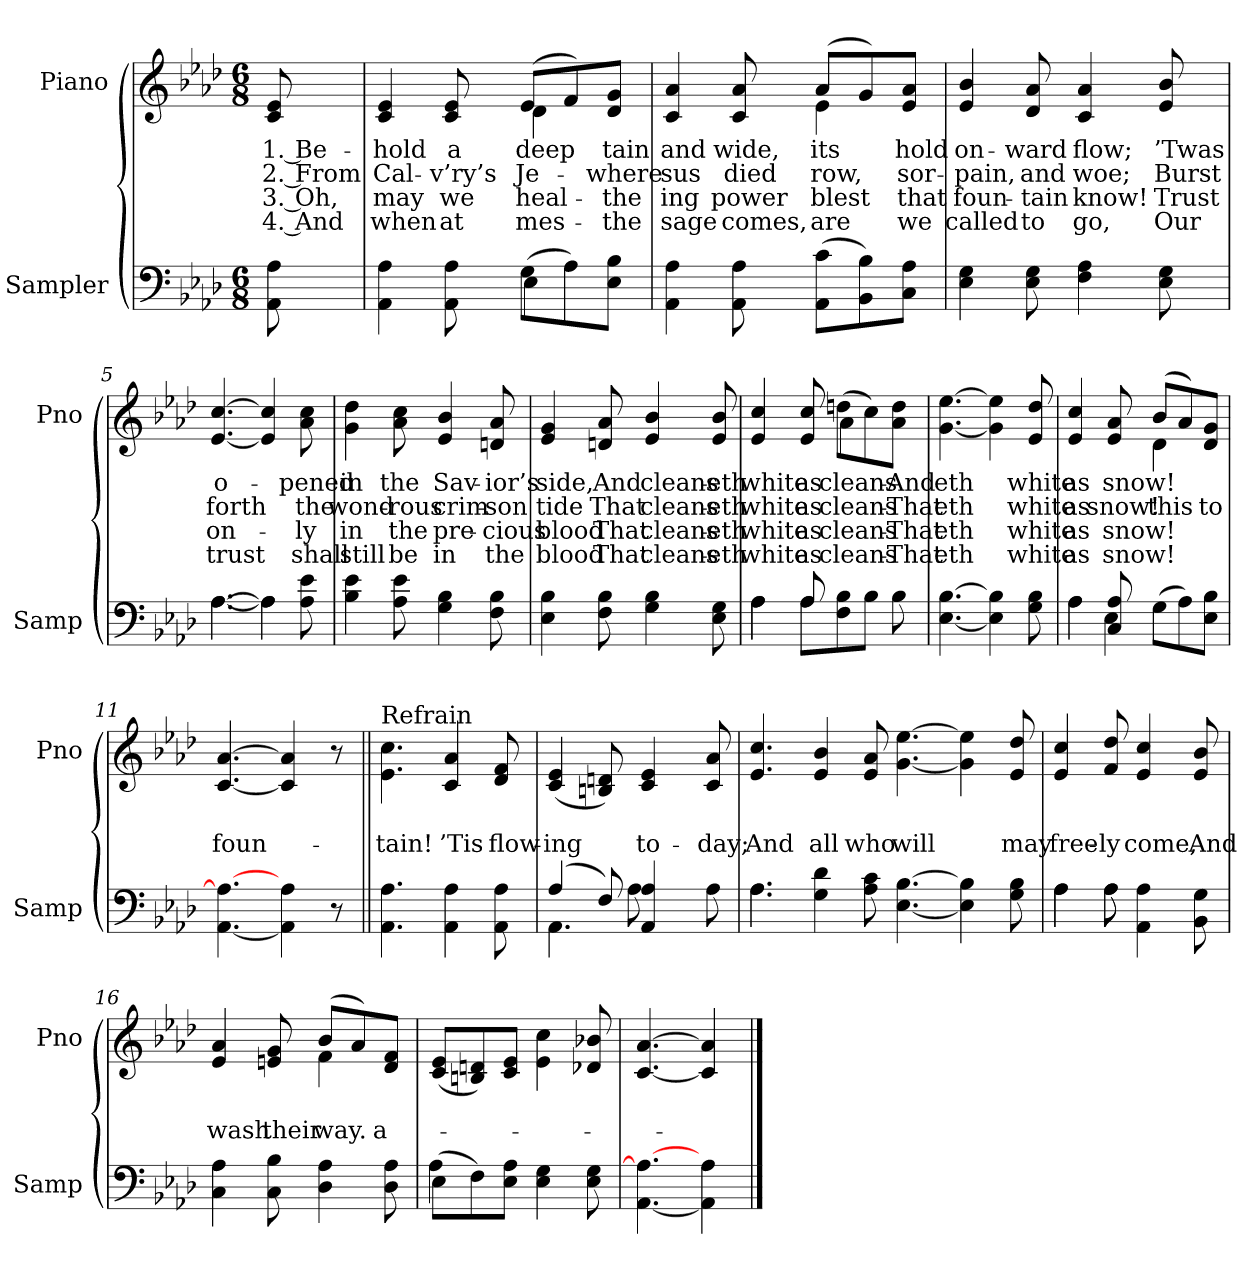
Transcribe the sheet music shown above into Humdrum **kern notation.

**kern	**kern	**text	**text	**text	**text
*part2	*part1	*part1	*part1	*part1	*part1
*staff2	*staff1	*staff1	*staff1	*staff1	*staff1
*I"Sampler	*I"Piano	*	*	*	*
*I'Samp	*I'Pno	*	*	*	*
*clefF4	*clefG2	*	*	*	*
*k[b-e-a-d-]	*k[b-e-a-d-]	*	*	*	*
*A-:	*A-:	*	*	*	*
*M6/8	*M6/8	*	*	*	*
=1	=1	=1	=1	=1	=1
8AA- 8A-	8c 8e-	1. Be-	2. From	3. Oh,	4. And
=2	=2	=2	=2	=2	=2
*^	*^	*	*	*	*
4AA- 4A-	4.ryy	4c 4e-	4.ryy	-hold	Cal-	may	when
8AA- 8A-	.	8c 8e-	.	a	-v’ry’s	we	at
(8G\L	4E-	(8e-/L	4d-	deep	Je-	heal-	mes-
8A-\)	.	8f/)	.	.	.	.	.
8E-\ 8B-\J	8ryy	8d-/ 8g/J	8ryy	-tain	where	the	the
*v	*v	*	*	*	*	*	*
=3	=3	=3	=3	=3	=3	=3
4AA- 4A-	4c 4a-	4.ryy	and	-sus	-ing	-sage
8AA- 8A-	8c 8a-	.	wide,	died	power	comes,
(8AA-\ 8c\L	(8a-/L	4e-	its	-row,	blest	are
8BB-\ 8B-\)	8g/)	.	.	.	.	.
8C\ 8A-\J	8e-/ 8a-/J	8ryy	-hold	sor-	that	we
*	*v	*v	*	*	*	*
=4	=4	=4	=4	=4	=4
4E- 4G	4e- 4b-	on-	pain,	foun-	called
8E- 8G	8d- 8a-	-ward	and	-tain	to
4F 4A-	4c 4a-	flow;	woe;	know!	go,
8E- 8G	8e- 8b-	’Twas	Burst	Trust	Our
=5	=5	=5	=5	=5	=5
*^	*	*	*	*	*
[4.A-\	[4.A-	[4.e- [4.cc	o-	forth	on-	trust
4A-\]	4A-]	4e-] 4cc]	.	.	.	.
8A- 8e-	8ryy	8a- 8cc	-pened	the	-ly	shall
*v	*v	*	*	*	*	*
=6	=6	=6	=6	=6	=6
4B- 4e-	4g 4dd-	in	wond-	in	still
8A- 8e-	8a- 8cc	the	-rous	the	be
4G 4B-	4e- 4b-	Sav-	crim-	pre-	in
8F 8B-	8dn 8a-	-ior’s	-son	-cious	the
=7	=7	=7	=7	=7	=7
4E- 4B-	4e- 4g	side,	tide	blood	blood
8F 8B-	8dn 8a-	And	That	That	That
4G 4B-	4e- 4b-	cleans-	cleans-	cleans-	cleans-
8E- 8G	8e- 8b-	-eth	-eth	-eth	-eth
=8	=8	=8	=8	=8	=8
*^	*^	*	*	*	*
4A-\	4A-	4e- 4cc	4.ryy	white	white	white	white
8A-/	8A-\L	8e- 8cc	.	as	as	as	as
4F\ 4B-\	8ryy	(8ddn\L	4a-	cleans-	cleans-	cleans-	cleans-
.	8B-\J	8cc\)	.	.	.	.	.
8B-\	8ryy	8a-\ 8dd\J	8ryy	And	That	That	That
*v	*v	*	*	*	*	*	*
*	*v	*v	*	*	*	*
=9	=9	=9	=9	=9	=9
[4.E- [4.B-	[4.g [4.ee-	-eth	-eth	-eth	-eth
4E-] 4B-]	4g] 4ee-]	.	.	.	.
8G 8B-	8e- 8dd-	white	white	white	white
=10	=10	=10	=10	=10	=10
*^	*^	*	*	*	*
4A-\	4A-	4e- 4cc	4.ryy	as	as	as	as
8C 8A-	4E-	8e- 8a-	.	snow!	snow!	snow!	snow!
(8G\L	.	(8b-/L	4d-	.	this	.	.
8A-\)	4ryy	8a-/)	.	.	.	.	.
8E-\ 8B-\J	.	8d-/ 8g/J	8ryy	.	to	.	.
*v	*v	*	*	*	*	*	*
*	*v	*v	*	*	*	*
=11	=11	=11	=11	=11	=11
[4.AA- 4.A-_	[4.c [4.a-	.	foun-	.	.
4AA-] 4A-	4c] 4a-]	.	.	.	.
8r	8r	.	.	.	.
=12||	=12||	=12||	=12||	=12||	=12||
!	!LO:TX:t=Refrain	!	!	!	!
4.AA- 4.A-	4.e-\ 4.cc\	.	-tain!	.	.
4AA- 4A-	4c 4a-	.	’Tis	.	.
8AA- 8A-	8d- 8f	.	flow-	.	.
=13	=13	=13	=13	=13	=13
*^	*	*	*	*	*
(4A-/	4.AA-	(4c 4e-	.	-ing	.	.
8F/)	.	8Bn 8dn)	.	.	.	.
4AA- 4A-	8A-	4c 4e-	.	to-	.	.
.	4ryy	.	.	.	.	.
8A-\	.	8c 8a-	.	-day;	.	.
=14	=14	=14	=14	=14	=14	=14
4.A-\	4.A-	4.e- 4.cc	.	And	.	.
4G 4d-	1ryy	4e- 4b-	.	all	.	.
8A- 8c	.	8e- 8a-	.	who	.	.
[4.E- [4.B-	.	[4.g [4.ee-	.	will	.	.
4E-] 4B-]	.	4g] 4ee-]	.	.	.	.
8G 8B-	8ryy	8e- 8dd-	.	may	.	.
=15	=15	=15	=15	=15	=15	=15
4A-\	4A-	4e- 4cc	.	free-	.	.
8A-\	8A-	8f 8dd-	.	-ly	.	.
4AA- 4A-	4.ryy	4e- 4cc	.	come,	.	.
8BB- 8G	.	8e- 8b-	.	And	.	.
*v	*v	*	*	*	*	*
=16	=16	=16	=16	=16	=16
*	*^	*	*	*	*
4C 4A-	4e- 4a-	4.ryy	.	wash	.	.
8C 8B-	8en 8g	.	.	their	.	.
4D- 4A-	(8b-/L	4f	.	-way.	.	.
.	8a-/)	.	.	.	.	.
8D- 8A-	8d-/ 8f/J	8ryy	.	a-	.	.
*	*v	*v	*	*	*	*
=17	=17	=17	=17	=17	=17
*^	*	*	*	*	*
(8E-\L	4A-	(8c/ 8e-/L	.	.	.	.
8F\)	.	8Bn/ 8dn/)	.	.	.	.
8E-\ 8A-\J	2ryy	8c/ 8e-/J	.	.	.	.
4E- 4G	.	4e-\ 4cc\	.	.	.	.
8E- 8G	.	8d-X 8b-X	.	.	.	.
*v	*v	*	*	*	*	*
=18	=18	=18	=18	=18	=18
[4.AA- 4.A-_	[4.c [4.a-	.	.	.	.
4AA-] 4A-	4c] 4a-]	.	.	.	.
==	==	==	==	==	==
*-	*-	*-	*-	*-	*-
